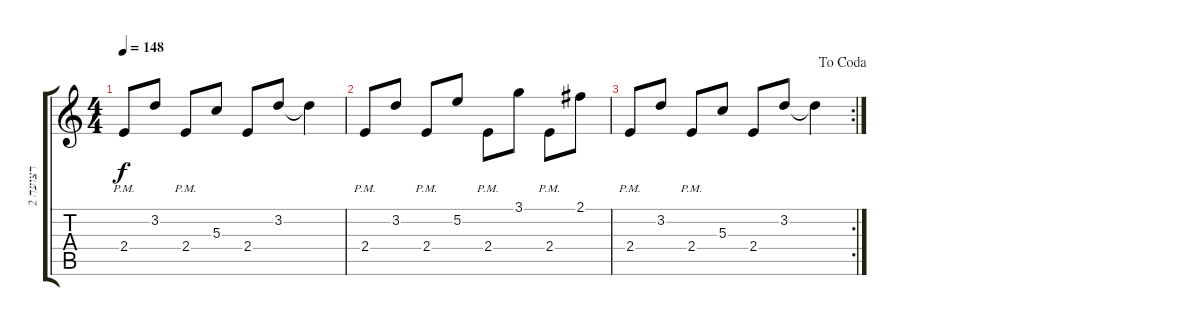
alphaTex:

\track ("רצועה 2" "רצועה 2") {instrument distortionguitar}
\staff {score tabs}
\tuning (E4 B3 G3 D3 A2 E2) {hide}
\ts (4 4)
\tempo 148
\clef g2
\ks c
2.4{pm}.8{dy f} 3.2.8 2.4{pm}.8 5.3.8 2.4.8 3.2.8 3.2{t}.4 |
2.4{pm}.8 3.2.8 2.4{pm}.8 5.2.8 2.4{pm}.8 3.1.8 2.4{pm}.8 2.1.8 |
\rc 2
\jump dacoda
2.4{pm}.8 3.2.8 2.4{pm}.8 5.3.8 2.4.8 3.2.8 3.2{t}.4
